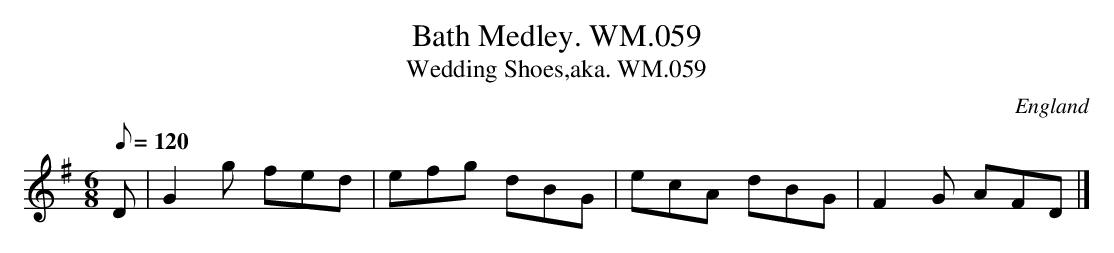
X:1
T:Bath Medley. WM.059
T:Wedding Shoes,aka. WM.059
M:6/8
L:1/8
Q:120
O:England
K:G
D|G2g fed|efg dBG|ecA dBG|F2-G AFD|]
